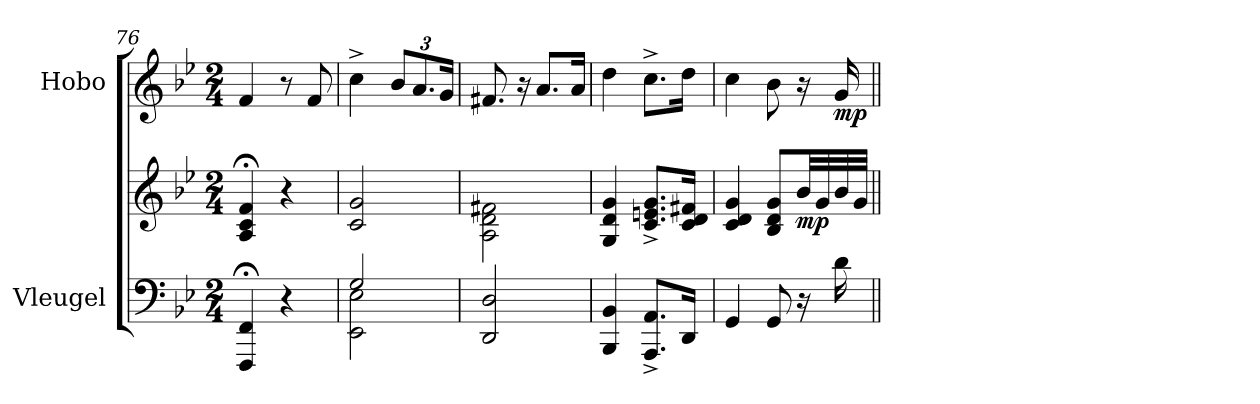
**kern	**kern	**dynam	**kern	**dynam
*part2	*part2	*part2	*part1	*part1
*staff3	*staff2	*staff2/3	*staff1	*staff1
*I"Vleugel	*	*	*I"Hobo	*
*	*	*	*I'H.	*
*clefF4	*clefG2	*	*clefG2	*
*k[b-e-]	*k[b-e-]	*	*k[b-e-]	*
*M2/4	*M2/4	*	*M2/4	*
*MM40	*MM40	*	*MM40	*
=76	=76	=76	=76	=76
4FFF/;< 4FF/;<	4A/;< 4c/;< 4f/;<	.	4f/	.
4r	4r	.	8r	.
.	.	.	8f/	.
=77	=77	=77	=77	=77
*	*	*	*MM58	*
*^	*	*	*	*
2G/	2EE-\ 2E-\	2c/ 2g/	.	4cc^\	.
*	*	*	*	*Xbrackettup	*
.	.	.	.	12b-/L	.
.	.	.	.	12.a/	.
.	.	.	.	24g/Jk	.
*v	*v	*	*	*	*
=78	=78	=78	=78	=78
*	*^	*	*	*
2DD/ 2D/	4ryy	2A\ 2d\ 2f#X\	.	8.f#X/	.
.	.	.	.	16r	.
.	4ryy	.	.	8.a/L	.
.	.	.	.	16a/Jk	.
*	*v	*v	*	*	*
=79	=79	=79	=79	=79
4BBB-/ 4BB-/	4G/ 4d/ 4g/	.	4dd\	.
8.AAA/^ 8.AA/^L	8.c/^ 8.en/^ 8.g/^L	.	8.cc^\L	.
16DD/Jk	16c/ 16d/ 16f#X/Jk	.	16dd\Jk	.
!!LO:LB:g=z
=80	=80	=80	=80	=80
4GG/	4c/ 4d/ 4g/	.	4cc\	.
8GG/	8B-/ 8d/ 8g/L	.	8b-\	.
!	!	!LO:DY:b	!	!
16r	32b-/LL	mp	16r	.
.	32g/	.	.	.
!	!	!	!	!LO:DY:b
16d\	32b-/	.	16g/	mp
.	32g/JJJ	.	.	.
=||	=||	=||	=||	=||
*-	*-	*-	*-	*-
